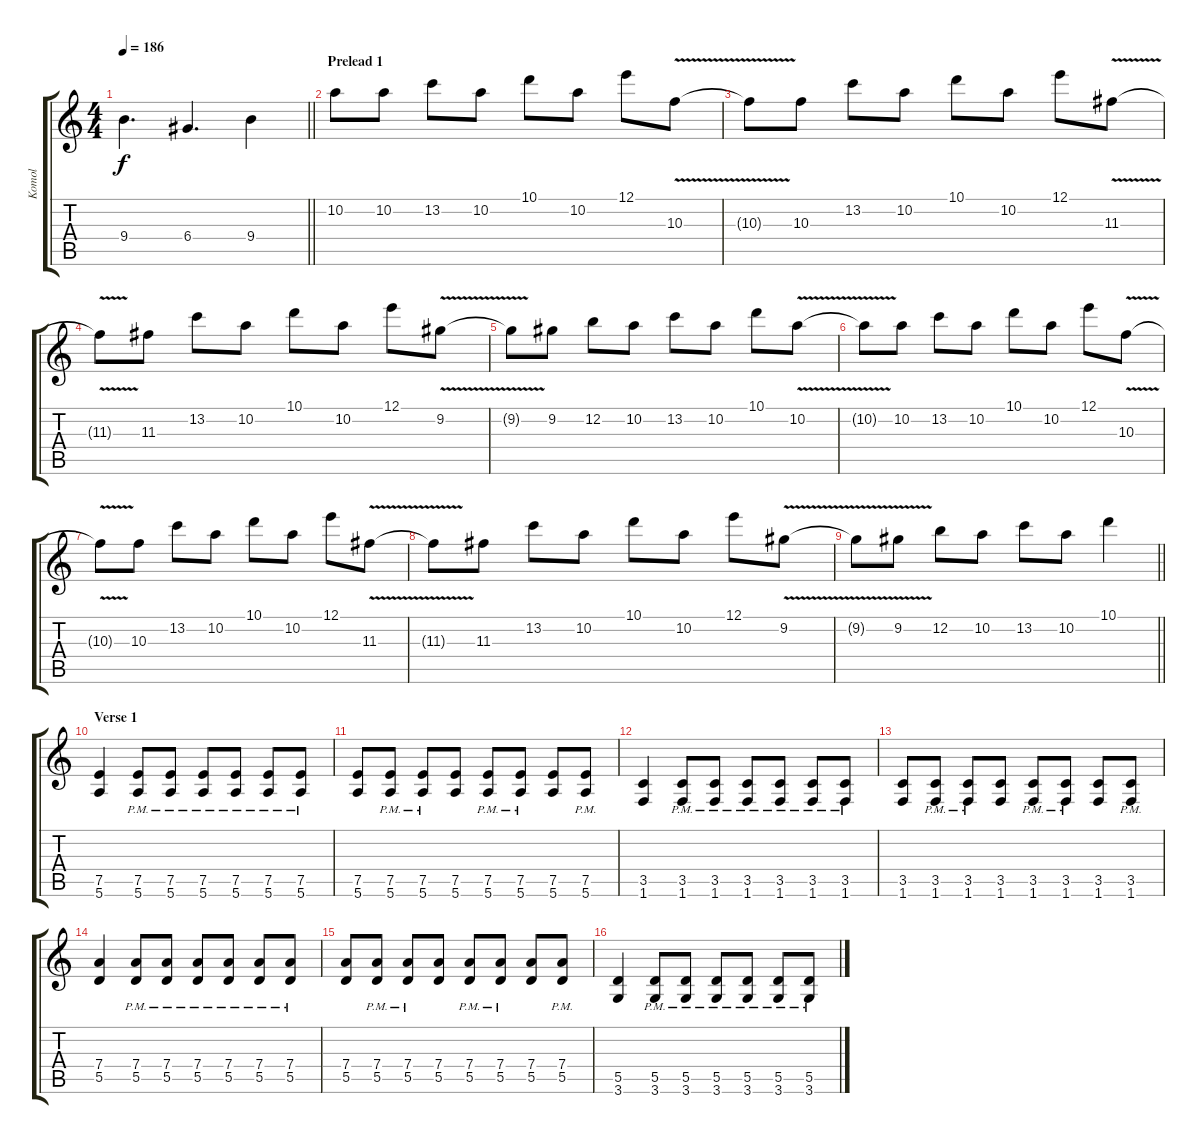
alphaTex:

\track ("Komol" "Komol") {instrument overdrivenguitar}
\staff {score tabs}
\tuning (E4 B3 G3 D3 A2 E2) {hide}
\ts (4 4)
\tempo 186
\clef g2
\barLineRight lightlight
\ks c
9.4.4{d dy f} 6.4.4{d} 9.4.4 |
\section ("" "Prelead 1")
10.2.8 10.2.8 13.2.8 10.2.8 10.1.8 10.2.8 12.1.8 10.3{v}.8 |
10.3{t}.8 10.3.8 13.2.8 10.2.8 10.1.8 10.2.8 12.1.8 11.3{v}.8 |
11.3{t}.8 11.3.8 13.2.8 10.2.8 10.1.8 10.2.8 12.1.8 9.2{v}.8 |
9.2{t}.8 9.2.8 12.2.8 10.2.8 13.2.8 10.2.8 10.1.8 10.2{v}.8 |
10.2{t}.8 10.2.8 13.2.8 10.2.8 10.1.8 10.2.8 12.1.8 10.3{v}.8 |
10.3{t}.8 10.3.8 13.2.8 10.2.8 10.1.8 10.2.8 12.1.8 11.3{v}.8 |
11.3{t}.8 11.3.8 13.2.8 10.2.8 10.1.8 10.2.8 12.1.8 9.2{v}.8 |
\barLineRight lightlight
9.2{t}.8 9.2{v}.8 12.2.8 10.2.8 13.2.8 10.2.8 10.1.4 |
\section ("" "Verse 1")
(7.5 5.6).4 (7.5{pm} 5.6{pm}).8 (7.5{pm} 5.6{pm}).8 (7.5{pm} 5.6{pm}).8 (7.5{pm} 5.6{pm}).8 (7.5{pm} 5.6{pm}).8 (7.5{pm} 5.6{pm}).8 |
(7.5 5.6).8 (7.5{pm} 5.6{pm}).8 (7.5{pm} 5.6{pm}).8 (7.5 5.6).8 (7.5{pm} 5.6{pm}).8 (7.5{pm} 5.6{pm}).8 (7.5 5.6).8 (7.5{pm} 5.6{pm}).8 |
(3.5 1.6).4 (3.5{pm} 1.6{pm}).8 (3.5{pm} 1.6{pm}).8 (3.5{pm} 1.6{pm}).8 (3.5{pm} 1.6{pm}).8 (3.5{pm} 1.6{pm}).8 (3.5{pm} 1.6{pm}).8 |
(3.5 1.6).8 (3.5{pm} 1.6{pm}).8 (3.5{pm} 1.6{pm}).8 (3.5 1.6).8 (3.5{pm} 1.6{pm}).8 (3.5{pm} 1.6{pm}).8 (3.5 1.6).8 (3.5{pm} 1.6{pm}).8 |
(7.4 5.5).4 (7.4 5.5{pm}).8 (7.4 5.5{pm}).8 (7.4 5.5{pm}).8 (7.4 5.5{pm}).8 (7.4 5.5{pm}).8 (7.4 5.5{pm}).8 |
(7.4 5.5).8 (7.4 5.5{pm}).8 (7.4 5.5{pm}).8 (7.4 5.5).8 (7.4 5.5{pm}).8 (7.4 5.5{pm}).8 (7.4 5.5).8 (7.4 5.5{pm}).8 |
(5.5 3.6).4 (5.5{pm} 3.6{pm}).8 (5.5{pm} 3.6{pm}).8 (5.5{pm} 3.6{pm}).8 (5.5{pm} 3.6{pm}).8 (5.5{pm} 3.6{pm}).8 (5.5{pm} 3.6{pm}).8
